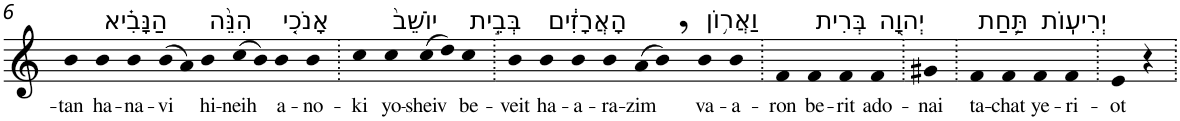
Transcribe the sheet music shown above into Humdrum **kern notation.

**kern	**text
*part1	*part1
*staff1	*staff1
*I"Piano	*
*I'Pno	*
!!LO:PB:g=z
*clefG2	*
*k[]	*
=6	=6
!	!LO:LY:b
4b	-tan
!LO:TX:a:t=הַנָּבִ֗יא	!
!	!LO:LY:b
4b	ha-
!	!LO:LY:b
4b	-na-
!	!LO:LY:b
(>8b	-vi
8a)	.
!LO:TX:a:t=הִנֵּ֨ה	!
!	!LO:LY:b
4b	hi-
!	!LO:LY:b
(>8cc	-neih
8b)	.
!LO:TX:a:t=אָנֹכִ֤י	!
!	!LO:LY:b
4b	a-
!	!LO:LY:b
4b	-no-
=7.	=7.
!	!LO:LY:b
4cc	-ki
!LO:TX:a:t=יוֹשֵׁב֙	!
!	!LO:LY:b
4cc	yo-
!	!LO:LY:b
(>8cc	-sheiv
8dd)	.
!LO:TX:a:t=בְּבֵ֣ית	!
!	!LO:LY:b
4cc	be-
=8.	=8.
!	!LO:LY:b
4b	-veit
!LO:TX:a:t=הָאֲרָזִ֔ים	!
!	!LO:LY:b
4b	ha-
!	!LO:LY:b
4b	-a-
!	!LO:LY:b
4b	-ra-
!	!LO:LY:b
(>8a	-zim
8b,)	.
!LO:TX:a:t=וַאֲר֥וֹן	!
!	!LO:LY:b
4b	va-
!	!LO:LY:b
4b	-a-
=9.	=9.
!	!LO:LY:b
4f	-ron
!LO:TX:a:t=בְּרִית	!
!	!LO:LY:b
4f	be-
!	!LO:LY:b
4f	-rit
!LO:TX:a:t=יְהוָ֖ה	!
!	!LO:LY:b
4f	ado-
=10.	=10.
!	!LO:LY:b
4g#X	-nai
=11.	=11.
!LO:TX:a:t=תַּ֥חַת	!
!	!LO:LY:b
4f	ta-
!	!LO:LY:b
4f	-chat
!LO:TX:a:t=יְרִיעֽוֹת	!
!	!LO:LY:b
4f	ye-
!	!LO:LY:b
4f	-ri-
=12.	=12.
!	!LO:LY:b
4e	-ot
4r	.
=.	=.
*-	*-
